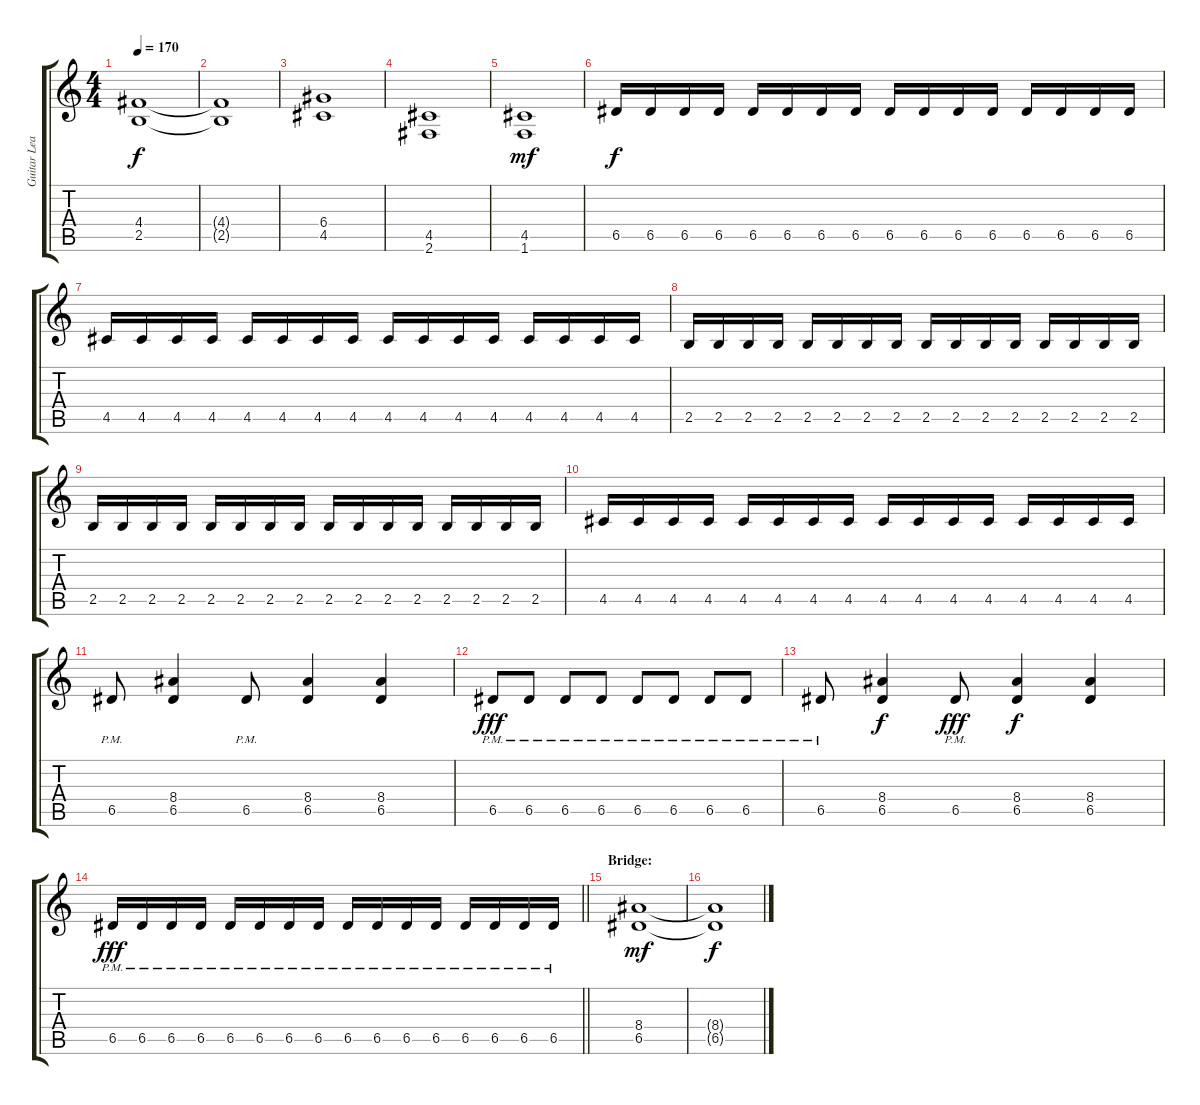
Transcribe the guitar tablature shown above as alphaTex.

\track ("Guitar Lead" "Guitar Lea") {instrument distortionguitar}
\staff {score tabs}
\tuning (E4 B3 G3 D3 A2 E2) {hide}
\ts (4 4)
\tempo 170
\clef g2
\ks c
(4.4 2.5).1{dy f} |
(4.4{t} 2.5{t}).1 |
(6.4 4.5).1 |
(4.5 2.6).1 |
(4.5 1.6).1{dy mf} |
6.5.16{dy f} 6.5.16 6.5.16 6.5.16 6.5.16 6.5.16 6.5.16 6.5.16 6.5.16 6.5.16 6.5.16 6.5.16 6.5.16 6.5.16 6.5.16 6.5.16 |
4.5.16 4.5.16 4.5.16 4.5.16 4.5.16 4.5.16 4.5.16 4.5.16 4.5.16 4.5.16 4.5.16 4.5.16 4.5.16 4.5.16 4.5.16 4.5.16 |
2.5.16 2.5.16 2.5.16 2.5.16 2.5.16 2.5.16 2.5.16 2.5.16 2.5.16 2.5.16 2.5.16 2.5.16 2.5.16 2.5.16 2.5.16 2.5.16 |
2.5.16 2.5.16 2.5.16 2.5.16 2.5.16 2.5.16 2.5.16 2.5.16 2.5.16 2.5.16 2.5.16 2.5.16 2.5.16 2.5.16 2.5.16 2.5.16 |
4.5.16 4.5.16 4.5.16 4.5.16 4.5.16 4.5.16 4.5.16 4.5.16 4.5.16 4.5.16 4.5.16 4.5.16 4.5.16 4.5.16 4.5.16 4.5.16 |
6.5{pm}.8 (8.4 6.5).4 6.5{pm}.8 (8.4 6.5).4 (8.4 6.5).4 |
6.5{pm}.8{dy fff} 6.5{pm}.8 6.5{pm}.8 6.5{pm}.8 6.5{pm}.8 6.5{pm}.8 6.5{pm}.8 6.5{pm}.8 |
6.5{pm}.8 (8.4 6.5).4{dy f} 6.5{pm}.8{dy fff} (8.4 6.5).4{dy f} (8.4 6.5).4 |
\barLineRight lightlight
6.5{pm}.16{dy fff} 6.5{pm}.16 6.5{pm}.16 6.5{pm}.16 6.5{pm}.16 6.5{pm}.16 6.5{pm}.16 6.5{pm}.16 6.5{pm}.16 6.5{pm}.16 6.5{pm}.16 6.5{pm}.16 6.5{pm}.16 6.5{pm}.16 6.5{pm}.16 6.5{pm}.16 |
\section ("" "Bridge:")
(8.4 6.5).1{dy mf} |
(8.4{t} 6.5{t}).1{dy f volume 11}
